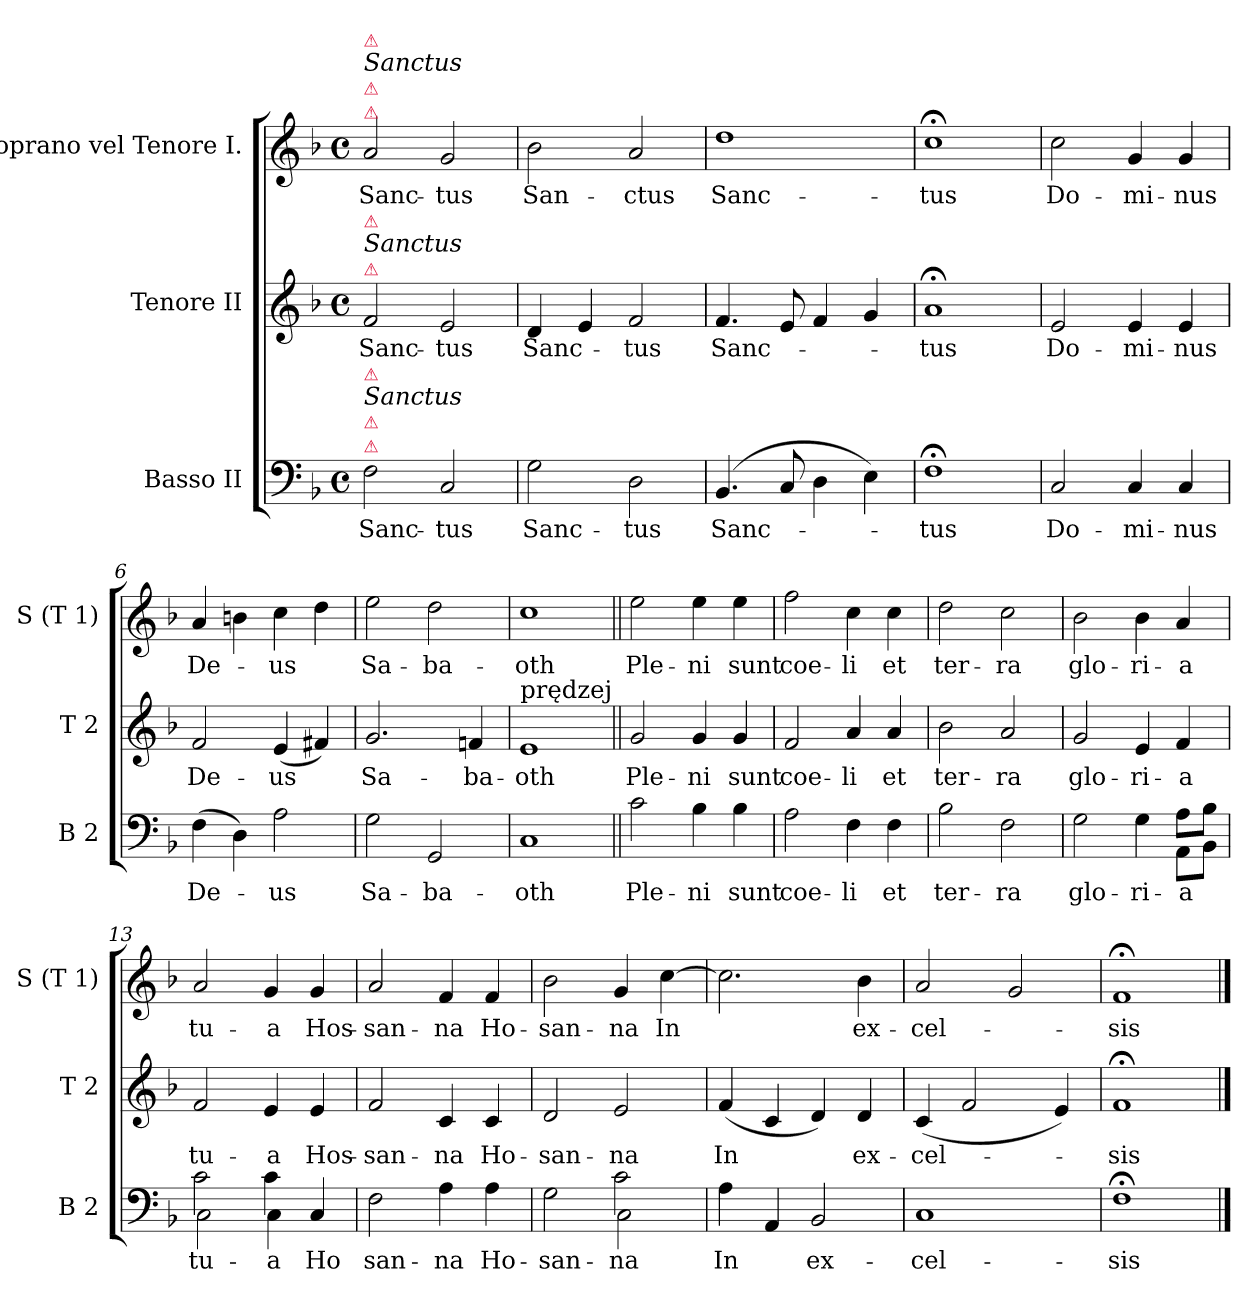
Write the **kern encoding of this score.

**kern	**text	**kern	**text	**kern	**text
*part3	*part3	*part2	*part2	*part1	*part1
*staff3	*staff3	*staff2	*staff2	*staff1	*staff1
*I"Basso II	*	*I"Tenore II	*	*I"Soprano vel Tenore I.	*
*I'B 2	*	*I'T 2	*	*I'S (T 1)	*
*clefF4	*	*clefG2	*	*clefG2	*
*k[b-]	*	*k[b-]	*	*k[b-]	*
*M4/4	*	*M4/4	*	*M4/4	*
*met(c)	*	*met(c)	*	*met(c)	*
=1	=1	=1	=1	=1	=1
!	!	!	!	!LO:TX:a:color=crimson:t=⚠	!
!	!	!	!	!LO:TX:a:color=crimson:t=⚠	!
!	!	!	!	!LO:TX:a:i:t=Sanctus	!
!	!	!	!	!LO:TX:a:color=crimson:t=⚠	!
!	!	!LO:TX:a:color=crimson:t=⚠	!	!	!
!	!	!LO:TX:a:i:t=Sanctus	!	!	!
!	!	!LO:TX:a:color=crimson:t=⚠	!	!	!
!LO:TX:a:color=crimson:t=⚠	!	!	!	!	!
!LO:TX:a:color=crimson:t=⚠	!	!	!	!	!
!LO:TX:a:i:t=Sanctus	!	!	!	!	!
!LO:TX:a:color=crimson:t=⚠	!	!	!	!	!
2F\	Sanc-	2f/	Sanc-	2a/	Sanc-
2C/	-tus	2e/	-tus	2g/	-tus
=2	=2	=2	=2	=2	=2
2G\	Sanc-	4d/	Sanc-	2b-\	San-
.	.	4e/	.	.	.
2D\	-tus	2f/	-tus	2a/	-ctus
=3	=3	=3	=3	=3	=3
(<4.BB-/	Sanc-	4.f/	Sanc-	1dd	Sanc-
8C/	.	8e/	.	.	.
4D\	.	4f/	.	.	.
4E\)	.	4g/	.	.	.
=4	=4	=4	=4	=4	=4
1F;	-tus	1a;<	-tus	1cc;<	-tus
=5	=5	=5	=5	=5	=5
2C/	Do-	2e/	Do-	2cc\	Do-
4C/	-mi-	4e/	-mi-	4g/	-mi-
4C/	-nus	4e/	-nus	4g/	-nus
=6	=6	=6	=6	=6	=6
(<4F\	De-	2f/	De-	4a/	De-
4D\)	.	.	.	4bn\	.
2A\	-us	(<4e/	-us	4cc\	-us
.	.	4f#X/)	.	4dd\	.
=7	=7	=7	=7	=7	=7
2G\	Sa-	2.g/	Sa-	2ee\	Sa-
2GG/	-ba-	.	.	2dd\	-ba-
.	.	4fn/	-ba-	.	.
=8	=8	=8	=8	=8	=8
!	!	!LO:TX:a:t=prędzej	!	!	!
1C	-oth	1e	-oth	1cc	-oth
=9||	=9||	=9||	=9||	=9||	=9||
2c\	Ple-	2g/	Ple-	2ee\	Ple-
4B-\	-ni	4g/	-ni	4ee\	-ni
4B-\	sunt	4g/	sunt	4ee\	sunt
=10	=10	=10	=10	=10	=10
2A\	coe-	2f/	coe-	2ff\	coe-
4F\	-li	4a/	-li	4cc\	-li
4F\	et	4a/	et	4cc\	et
=11	=11	=11	=11	=11	=11
2B-\	ter-	2b-\	ter-	2dd\	ter-
2F\	-ra	2a/	-ra	2cc\	-ra
=12	=12	=12	=12	=12	=12
*^	*	*	*	*	*
2G\	2.ryy	glo-	2g/	glo-	2b-\	glo-
4G\	.	-ri-	4e/	-ri-	4b-\	-ri-
8A\L	8AA\L	-a	4f/	-a	4a/	-a
8B-\J	8BB-\J	.	.	.	.	.
=13	=13	=13	=13	=13	=13	=13
2c\	2C\	tu-	2f/	tu-	2a/	tu-
4c\	4C\	-a	4e/	-a	4g/	-a
4C/	4ryy	Ho	4e/	Hos-	4g/	Hos-
*v	*v	*	*	*	*	*
=14	=14	=14	=14	=14	=14
2F\	-san-	2f/	-san-	2a/	-san-
4A\	-na	4c/	-na	4f/	-na
4A\	Ho-	4c/	Ho-	4f/	Ho-
=15	=15	=15	=15	=15	=15
*^	*	*	*	*	*
2G\	2ryy	-san-	2d/	-san-	2b-\	-san-
2c\	2C\	-na	2e/	-na	4g/	-na
.	.	.	.	.	[4cc\	In
*v	*v	*	*	*	*	*
=16	=16	=16	=16	=16	=16
4A\	In	(>4f/	In	2.cc\]	.
4AA/	.	4c/	.	.	.
2BB-/	ex-	4d/)	.	.	.
.	.	4d/	ex-	4b-\	ex-
=17	=17	=17	=17	=17	=17
1C	-cel-	(<4c/	-cel-	2a/	-cel-
.	.	2f/	.	.	.
.	.	.	.	2g/	.
.	.	4e/)	.	.	.
=18	=18	=18	=18	=18	=18
1F;	-sis	1f;<	-sis	1f;<	-sis
==	==	==	==	==	==
*-	*-	*-	*-	*-	*-
